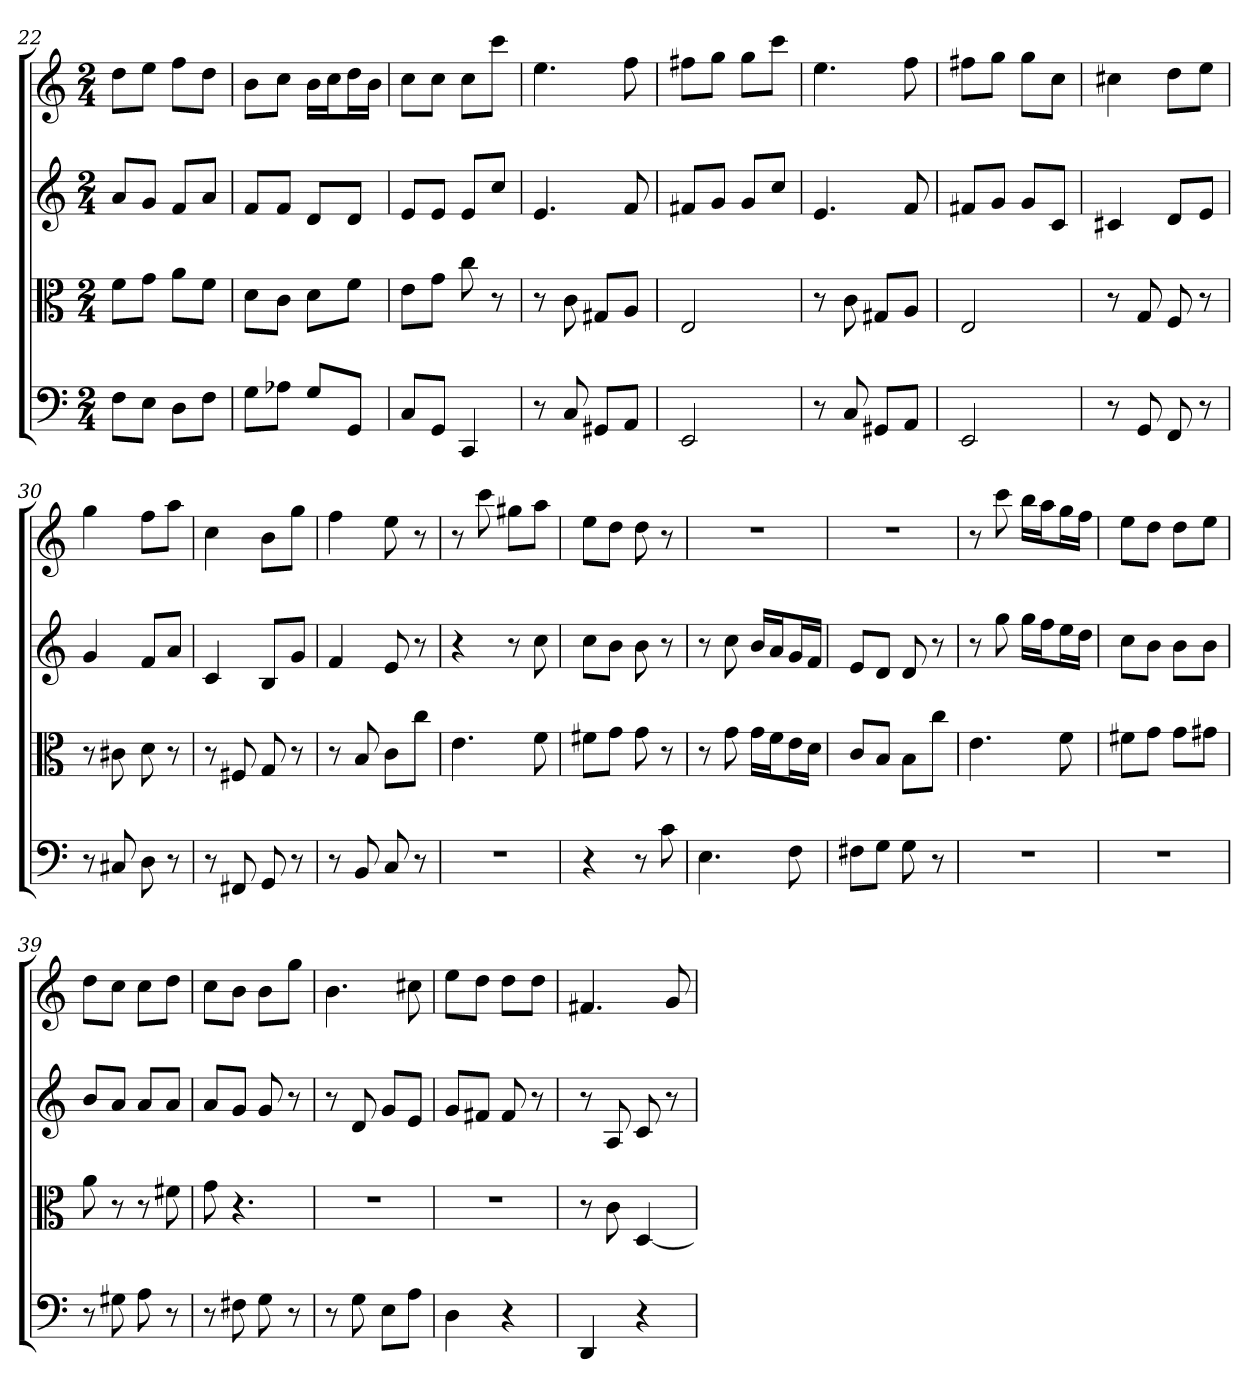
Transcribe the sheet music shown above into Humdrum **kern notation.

**kern	**kern	**kern	**kern
*part4	*part3	*part2	*part1
*staff4	*staff3	*staff2	*staff1
*clefF4	*clefC3	*	*
*k[]	*k[]	*k[]	*k[]
*C:	*C:	*C:	*C:
*M2/4	*M2/4	*M2/4	*M2/4
=22	=22	=22	=22
8F\L	8f\L	8aL	8ddL
8E\J	8g\J	8gJ	8eeJ
8D\L	8a\L	8fL	8ffL
8F\J	8f\J	8aJ	8ddJ
=23	=23	=23	=23
8G\L	8d\L	8fL	8bL
8A-X\J	8c\J	8fJ	8ccJ
8G/L	8d\L	8dL	16bLL
.	.	.	16ccJ
8GG/J	8f\J	8dJ	16ddL
.	.	.	16bJJ
=24	=24	=24	=24
8C/L	8e\L	8eL	8ccL
8GG/J	8g\J	8eJ	8ccJ
4CC	8cc	8eL	8ccL
.	8r	8ccJ	8cccJ
=25	=25	=25	=25
8r	8r	4.e	4.ee
8C	8c	.	.
8GG#X/L	8G#X/L	.	.
8AA/J	8A/J	8f	8ff
=26	=26	=26	=26
2EE	2E	8f#XL	8ff#XL
.	.	8gJ	8ggJ
.	.	8gL	8ggL
.	.	8ccJ	8cccJ
=27	=27	=27	=27
8r	8r	4.e	4.ee
8C	8c	.	.
8GG#X/L	8G#X/L	.	.
8AA/J	8A/J	8f	8ff
=28	=28	=28	=28
2EE	2E	8f#XL	8ff#XL
.	.	8gJ	8ggJ
.	.	8gL	8ggL
.	.	8cJ	8ccJ
=29	=29	=29	=29
8r	8r	4c#X	4cc#X
8GG	8G	.	.
8FF	8F	8dL	8ddL
8r	8r	8eJ	8eeJ
=30	=30	=30	=30
8r	8r	4g	4gg
8C#X	8c#X	.	.
8D	8d	8fL	8ffL
8r	8r	8aJ	8aaJ
=31	=31	=31	=31
8r	8r	4c	4cc
8FF#X	8F#X	.	.
8GG	8G	8BL	8bL
8r	8r	8gJ	8ggJ
=32	=32	=32	=32
8r	8r	4f	4ff
8BB	8B	.	.
8C	8c\L	8e	8ee
8r	8cc\J	8r	8r
=33	=33	=33	=33
2r	4.e	4r	8r
.	.	.	8ccc
.	.	8r	8gg#XL
.	8f	8cc	8aaJ
=34	=34	=34	=34
4r	8f#X\L	8ccL	8eeL
.	8g\J	8bJ	8ddJ
8r	8g	8b	8dd
8c	8r	8r	8r
=35	=35	=35	=35
4.E	8r	8r	2r
.	8g	8cc	.
.	16g\LL	16bLL	.
.	16f\J	16aJ	.
8F	16e\L	16gL	.
.	16d\JJ	16fJJ	.
=36	=36	=36	=36
8F#X\L	8c/L	8eL	2r
8G\J	8B/J	8dJ	.
8G	8B\L	8d	.
8r	8cc\J	8r	.
=37	=37	=37	=37
2r	4.e	8r	8r
.	.	8gg	8ccc
.	.	16ggLL	16bbLL
.	.	16ffJ	16aaJ
.	8f	16eeL	16ggL
.	.	16ddJJ	16ffJJ
=38	=38	=38	=38
2r	8f#X\L	8ccL	8eeL
.	8g\J	8bJ	8ddJ
.	8g\L	8bL	8ddL
.	8g#X\J	8bJ	8eeJ
=39	=39	=39	=39
8r	8a	8bL	8ddL
8G#X	8r	8aJ	8ccJ
8A	8r	8aL	8ccL
8r	8f#X	8aJ	8ddJ
=40	=40	=40	=40
8r	8g	8aL	8ccL
8F#X	4.r	8gJ	8bJ
8G	.	8g	8bL
8r	.	8r	8ggJ
=41	=41	=41	=41
8r	2r	8r	4.b
8G	.	8d	.
8E\L	.	8gL	.
8A\J	.	8eJ	8cc#X
=42	=42	=42	=42
4D	2r	8gL	8eeL
.	.	8f#XJ	8ddJ
4r	.	8f#	8ddL
.	.	8r	8ddJ
=43	=43	=43	=43
4DD	8r	8r	4.f#X
.	8c	8A	.
4r	[4D	8c	.
.	.	8r	8g
=	=	=	=
*-	*-	*-	*-
